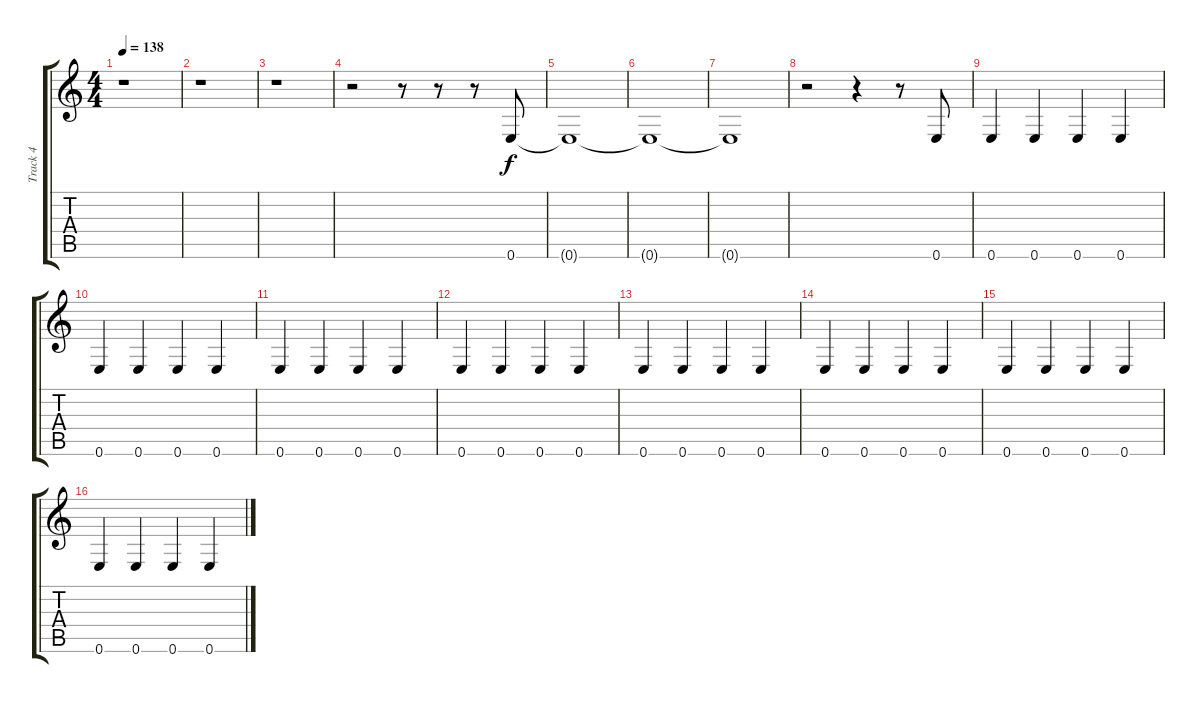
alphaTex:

\track ("Track 4" "Track 4") {instrument electricbasspick}
\staff {score tabs}
\tuning (E4 B3 G3 D3 A2 E2) {hide}
\ts (4 4)
\tempo 138
\clef g2
\ks c
r.1{dy f instrument electricbasspick} |
r.1 |
r.1 |
r.2 r.8 r.8 r.8 0.6.8 |
0.6{t}.1 |
0.6{t}.1 |
0.6{t}.1 |
r.2 r.4 r.8 0.6.8 |
0.6.4 0.6.4 0.6.4 0.6.4 |
0.6.4 0.6.4 0.6.4 0.6.4 |
0.6.4 0.6.4 0.6.4 0.6.4 |
0.6.4 0.6.4 0.6.4 0.6.4 |
0.6.4 0.6.4 0.6.4 0.6.4 |
0.6.4 0.6.4 0.6.4 0.6.4 |
0.6.4 0.6.4 0.6.4 0.6.4 |
0.6.4 0.6.4 0.6.4 0.6.4
